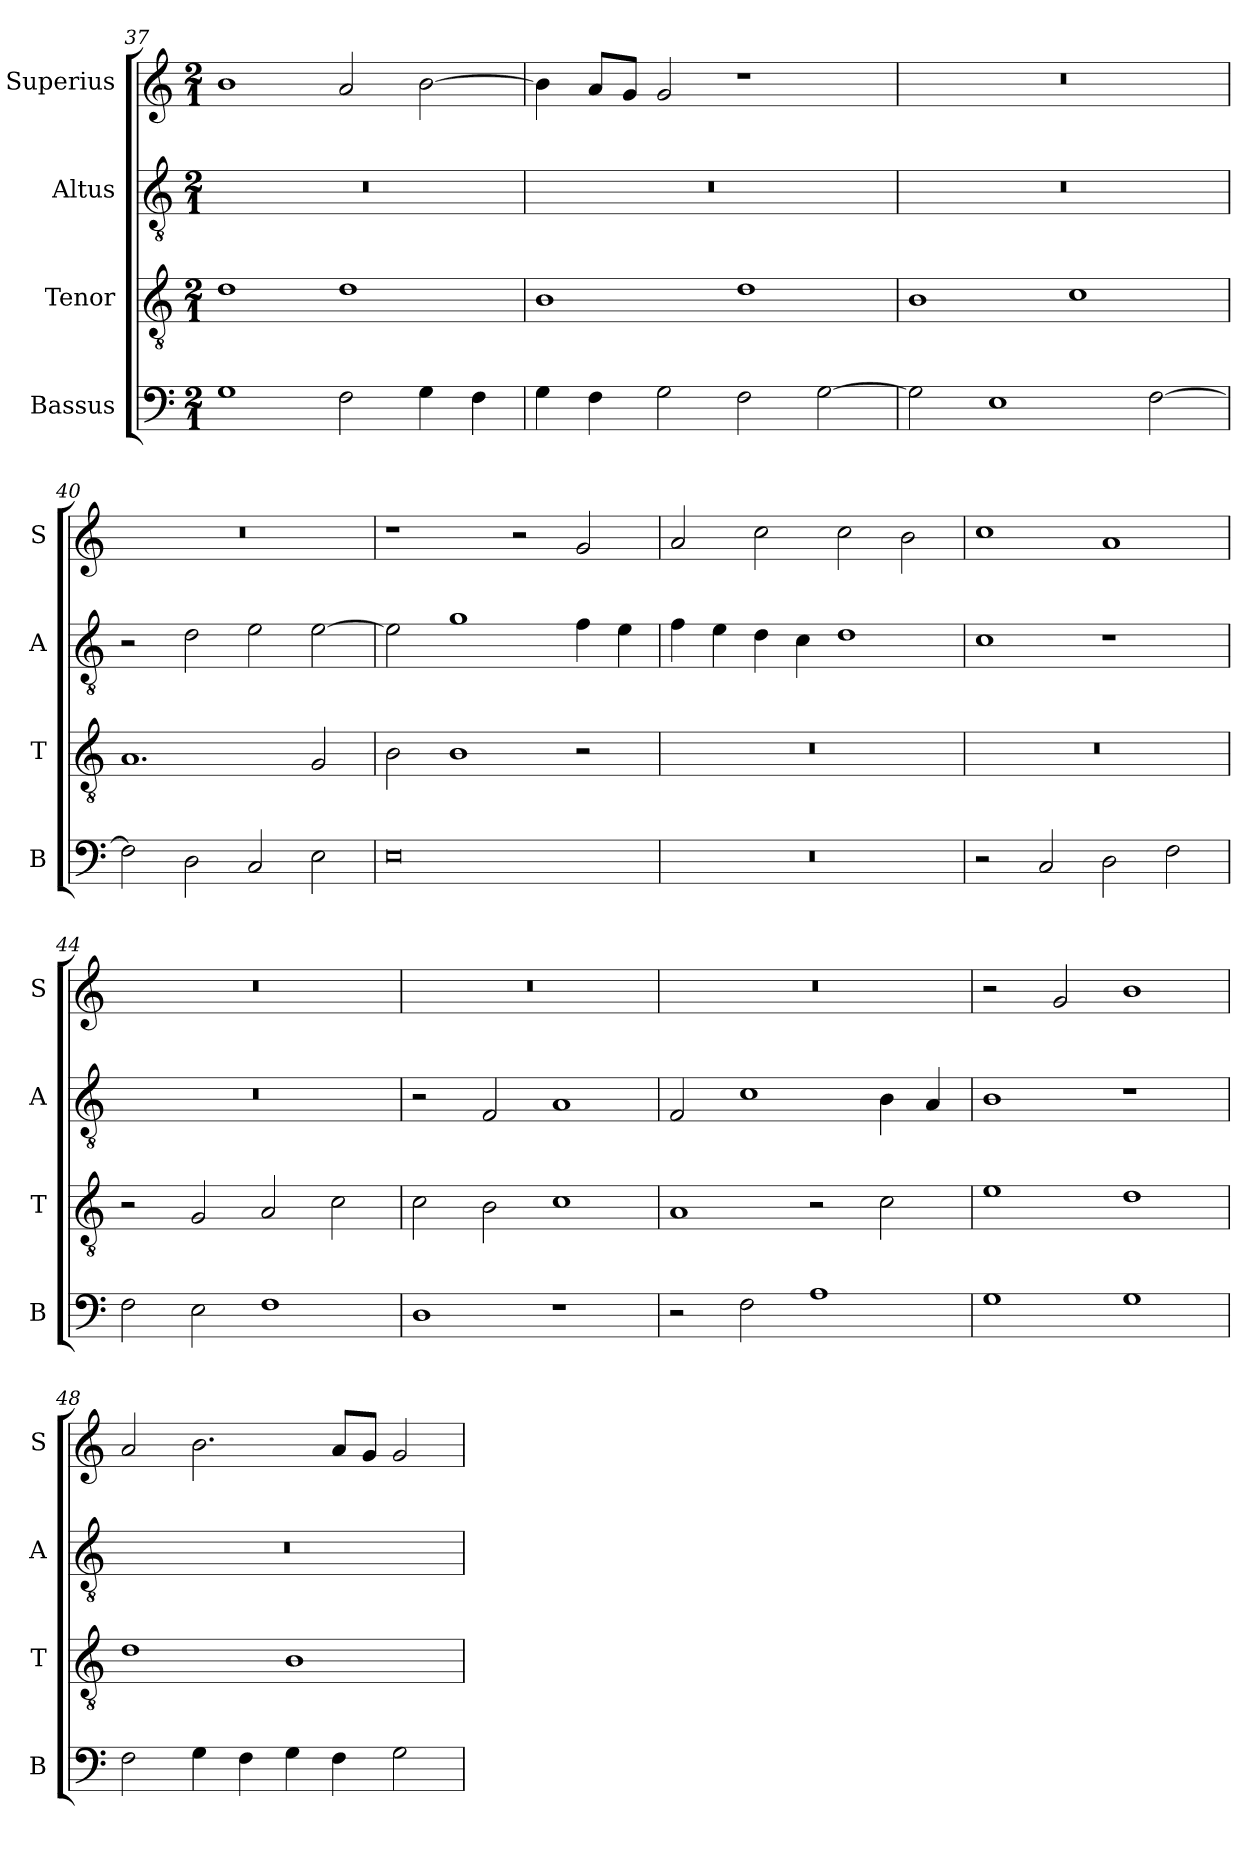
**kern	**kern	**kern	**kern
*part4	*part3	*part2	*part1
*staff4	*staff3	*staff2	*staff1
*I"Bassus	*I"Tenor	*I"Altus	*I"Superius
*I'B	*I'T	*I'A	*I'S
*clefF4	*clefGv2	*clefGv2	*clefG2
*k[]	*k[]	*k[]	*k[]
*C:	*C:	*C:	*C:
*M2/1	*M2/1	*M2/1	*M2/1
=37	=37	=37	=37
1G	1d	0r	1b
2F	1d	.	2a
4G	.	.	[2b
4F	.	.	.
=38	=38	=38	=38
4G	1B	0r	4b]
4F	.	.	8aL
.	.	.	8gJ
2G	.	.	2g
2F	1d	.	1r
[2G	.	.	.
=39	=39	=39	=39
2G]	1B	0r	0r
1E	.	.	.
.	1c	.	.
[2F	.	.	.
=40	=40	=40	=40
2F]	1.A	2r	0r
2D	.	2d	.
2C	.	2e	.
2E	2G	[2e	.
=41	=41	=41	=41
0E	2B	2e]	1r
.	1B	1g	.
.	.	.	2r
.	2r	4f	2g
.	.	4e	.
=42	=42	=42	=42
0r	0r	4f	2a
.	.	4e	.
.	.	4d	2cc
.	.	4c	.
.	.	1d	2cc
.	.	.	2b
=43	=43	=43	=43
2r	0r	1c	1cc
2C	.	.	.
2D	.	1r	1a
2F	.	.	.
=44	=44	=44	=44
2F	2r	0r	0r
2E	2G	.	.
1F	2A	.	.
.	2c	.	.
=45	=45	=45	=45
1D	2c	2r	0r
.	2B	2F	.
1r	1c	1A	.
=46	=46	=46	=46
2r	1A	2F	0r
2F	.	1c	.
1A	2r	.	.
.	2c	4B	.
.	.	4A	.
=47	=47	=47	=47
1G	1e	1B	2r
.	.	.	2g
1G	1d	1r	1b
=48	=48	=48	=48
2F	1d	0r	2a
4G	.	.	2.b
4F	.	.	.
4G	1B	.	.
4F	.	.	8aL
.	.	.	8gJ
2G	.	.	2g
=	=	=	=
*-	*-	*-	*-
